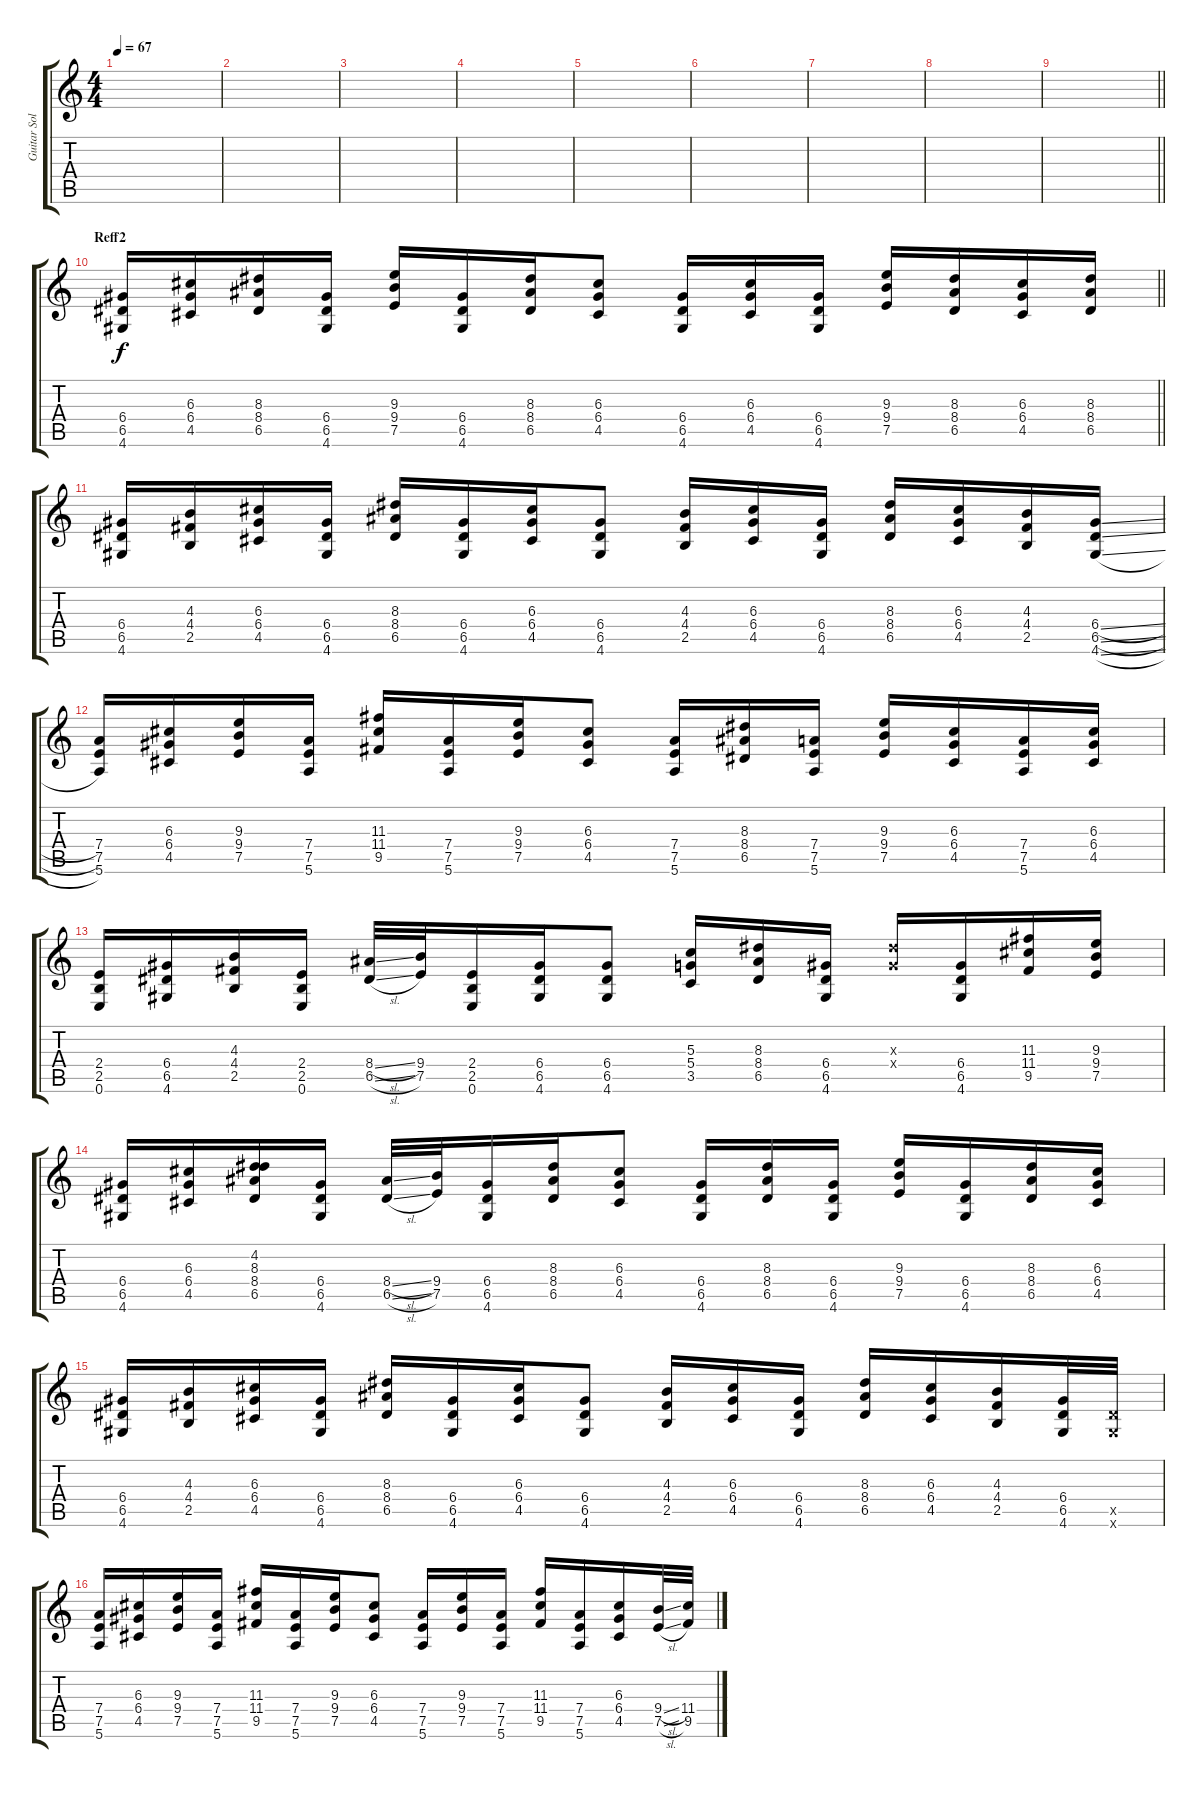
\track ("Guitar Solo(Extra)" "Guitar Sol") {instrument overdrivenguitar}
\staff {score tabs}
\tuning (E4 B3 G3 D3 A2 E2) {hide}
\ts (4 4)
\tempo 67
\clef g2
\ks c
|
|
|
|
|
|
|
|
\barLineRight lightlight
|
\section ("" "Reff2")
\barLineRight lightlight
(6.4 6.5 4.6).16{volume 7 balance 5 instrument overdrivenguitar} (6.3 6.4 4.5).16 (8.3 8.4 6.5).16 (6.4 6.5 4.6).16 (9.3 9.4 7.5).16 (6.4 6.5 4.6).16 (8.3 8.4 6.5).16 (6.3 6.4 4.5).8 (6.4 6.5 4.6).16 (6.3 6.4 4.5).16 (6.4 6.5 4.6).16 (9.3 9.4 7.5).16 (8.3 8.4 6.5).16 (6.3 6.4 4.5).16 (8.3 8.4 6.5).16 |
(6.4 6.5 4.6).16 (4.3 4.4 2.5).16 (6.3 6.4 4.5).16 (6.4 6.5 4.6).16 (8.3 8.4 6.5).16 (6.4 6.5 4.6).16 (6.3 6.4 4.5).16 (6.4 6.5 4.6).8 (4.3 4.4 2.5).16 (6.3 6.4 4.5).16 (6.4 6.5 4.6).16 (8.3 8.4 6.5).16 (6.3 6.4 4.5).16 (4.3 4.4 2.5).16 (6.4{sl} 6.5{sl} 4.6{sl}).16 |
(7.4 7.5 5.6).16 (6.3 6.4 4.5).16 (9.3 9.4 7.5).16 (7.4 7.5 5.6).16 (11.3 11.4 9.5).16 (7.4 7.5 5.6).16 (9.3 9.4 7.5).16 (6.3 6.4 4.5).8 (7.4 7.5 5.6).16 (8.3 8.4 6.5).16 (7.4 7.5 5.6).16 (9.3 9.4 7.5).16 (6.3 6.4 4.5).16 (7.4 7.5 5.6).16 (6.3 6.4 4.5).16 |
(2.4 2.5 0.6).16 (6.4 6.5 4.6).16 (4.3 4.4 2.5).16 (2.4 2.5 0.6).16 (8.4{sl} 6.5{sl}).32 (9.4 7.5).32 (2.4 2.5 0.6).16 (6.4 6.5 4.6).16 (6.4 6.5 4.6).8 (5.3 5.4 3.5).16 (8.3 8.4 6.5).16 (6.4 6.5 4.6).16 (8.3{x} 6.4{x}).16 (6.4 6.5 4.6).16 (11.3 11.4 9.5).16 (9.3 9.4 7.5).16 |
(6.4 6.5 4.6).16 (6.3 6.4 4.5).16 (4.2 8.3 8.4 6.5).16 (6.4 6.5 4.6).16 (8.4{sl} 6.5{sl}).32 (9.4 7.5).32 (6.4 6.5 4.6).16 (8.3 8.4 6.5).16 (6.3 6.4 4.5).8 (6.4 6.5 4.6).16 (8.3 8.4 6.5).16 (6.4 6.5 4.6).16 (9.3 9.4 7.5).16 (6.4 6.5 4.6).16 (8.3 8.4 6.5).16 (6.3 6.4 4.5).16 |
(6.4 6.5 4.6).16 (4.3 4.4 2.5).16 (6.3 6.4 4.5).16 (6.4 6.5 4.6).16 (8.3 8.4 6.5).16 (6.4 6.5 4.6).16 (6.3 6.4 4.5).16 (6.4 6.5 4.6).8 (4.3 4.4 2.5).16 (6.3 6.4 4.5).16 (6.4 6.5 4.6).16 (8.3 8.4 6.5).16 (6.3 6.4 4.5).16 (4.3 4.4 2.5).16 (6.4 6.5 4.6).32 (6.5{x} 4.6{x}).32 |
(7.4 7.5 5.6).16 (6.3 6.4 4.5).16 (9.3 9.4 7.5).16 (7.4 7.5 5.6).16 (11.3 11.4 9.5).16 (7.4 7.5 5.6).16 (9.3 9.4 7.5).16 (6.3 6.4 4.5).8 (7.4 7.5 5.6).16 (9.3 9.4 7.5).16 (7.4 7.5 5.6).16 (11.3 11.4 9.5).16 (7.4 7.5 5.6).16 (6.3 6.4 4.5).16 (9.4{sl} 7.5{sl}).32 (11.4 9.5).32
